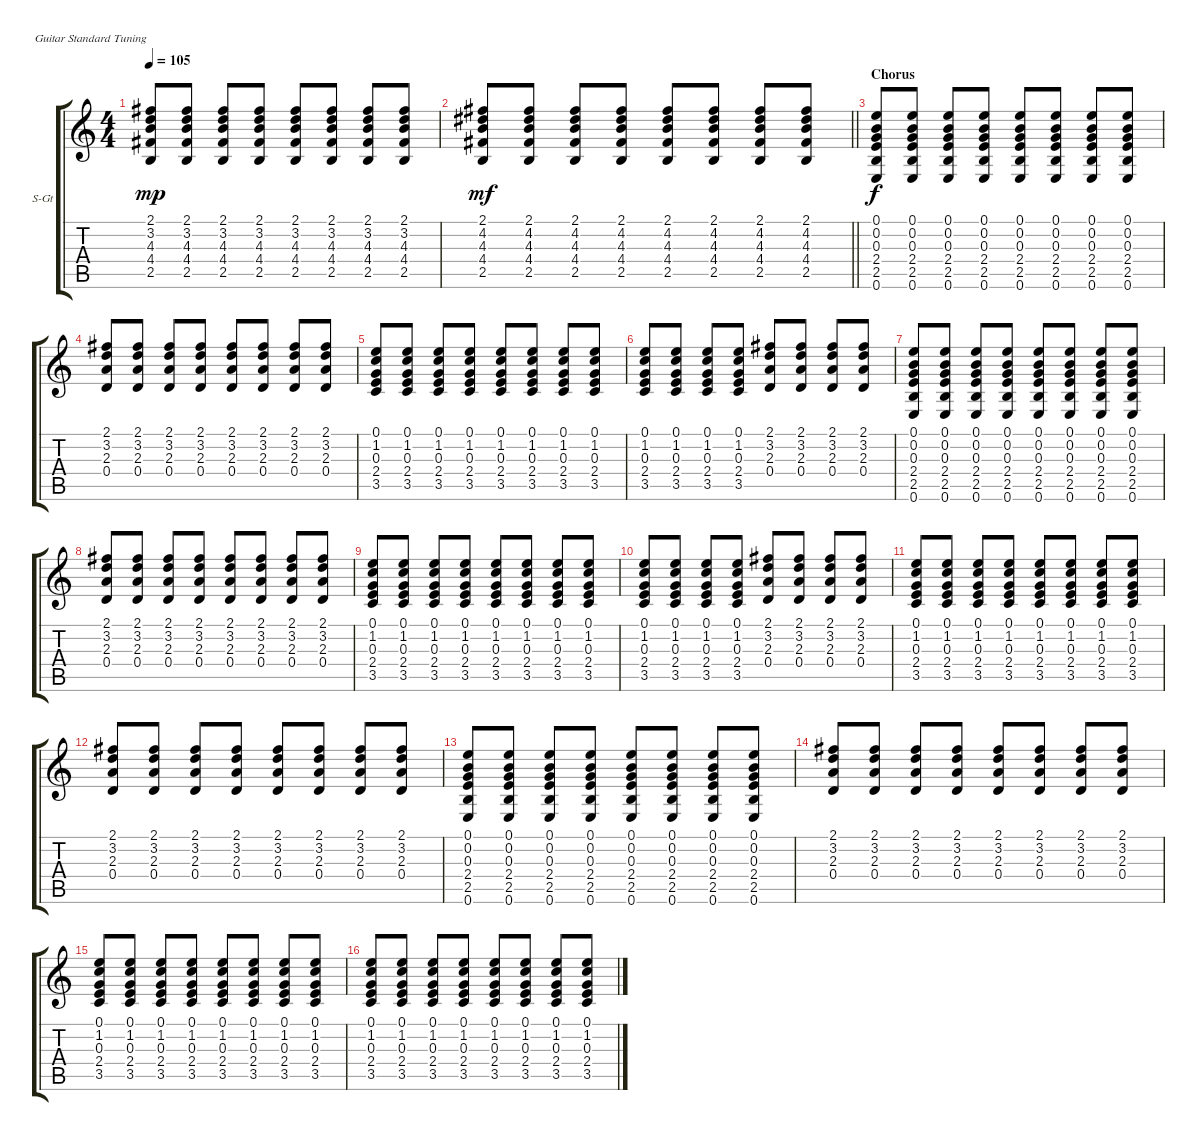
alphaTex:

\bracketExtendMode groupsimilarinstruments
\firstSystemTrackNameOrientation horizontal
\otherSystemsTrackNameOrientation horizontal
\track ("PM (Guitar)" "S-Gt") {instrument acousticguitarsteel}
\staff {score tabs}
\tuning (E4 B3 G3 D3 A2 E2)
\ts (4 4)
\tempo 105
\clef g2
\scale
0.333333
\ks c
(2.1 3.2 4.3 4.4 2.5).8{dy mp} (2.1 3.2 4.3 4.4 2.5).8 (2.1 3.2 4.3 4.4 2.5).8 (2.1 3.2 4.3 4.4 2.5).8 (2.1 3.2 4.3 4.4 2.5).8 (2.1 3.2 4.3 4.4 2.5).8 (2.1 3.2 4.3 4.4 2.5).8 (2.1 3.2 4.3 4.4 2.5).8 |
\scale
0.333333
\barLineRight lightlight
(2.1 4.2 4.3 4.4 2.5).8{dy mf} (2.1 4.2 4.3 4.4 2.5).8 (2.1 4.2 4.3 4.4 2.5).8 (2.1 4.2 4.3 4.4 2.5).8 (2.1 4.2 4.3 4.4 2.5).8 (2.1 4.2 4.3 4.4 2.5).8 (2.1 4.2 4.3 4.4 2.5).8 (2.1 4.2 4.3 4.4 2.5).8 |
\section ("" "Chorus")
\scale
0.333333 (0.1 0.2 0.3 2.4 2.5 0.6).8{dy f} (0.1 0.2 0.3 2.4 2.5 0.6).8 (0.1 0.2 0.3 2.4 2.5 0.6).8 (0.1 0.2 0.3 2.4 2.5 0.6).8 (0.1 0.2 0.3 2.4 2.5 0.6).8 (0.1 0.2 0.3 2.4 2.5 0.6).8 (0.1 0.2 0.3 2.4 2.5 0.6).8 (0.1 0.2 0.3 2.4 2.5 0.6).8 |
\scale
0.333333 (2.1 3.2 2.3 0.4).8 (2.1 3.2 2.3 0.4).8 (2.1 3.2 2.3 0.4).8 (2.1 3.2 2.3 0.4).8 (2.1 3.2 2.3 0.4).8 (2.1 3.2 2.3 0.4).8 (2.1 3.2 2.3 0.4).8 (2.1 3.2 2.3 0.4).8 |
\scale
0.333333 (0.1 1.2 0.3 2.4 3.5).8 (0.1 1.2 0.3 2.4 3.5).8 (0.1 1.2 0.3 2.4 3.5).8 (0.1 1.2 0.3 2.4 3.5).8 (0.1 1.2 0.3 2.4 3.5).8 (0.1 1.2 0.3 2.4 3.5).8 (0.1 1.2 0.3 2.4 3.5).8 (0.1 1.2 0.3 2.4 3.5).8 |
\scale
0.333333 (0.1 1.2 0.3 2.4 3.5).8 (0.1 1.2 0.3 2.4 3.5).8 (0.1 1.2 0.3 2.4 3.5).8 (0.1 1.2 0.3 2.4 3.5).8 (2.1 3.2 2.3 0.4).8 (2.1 3.2 2.3 0.4).8 (2.1 3.2 2.3 0.4).8 (2.1 3.2 2.3 0.4).8 |
\scale
0.333333 (0.1 0.2 0.3 2.4 2.5 0.6).8 (0.1 0.2 0.3 2.4 2.5 0.6).8 (0.1 0.2 0.3 2.4 2.5 0.6).8 (0.1 0.2 0.3 2.4 2.5 0.6).8 (0.1 0.2 0.3 2.4 2.5 0.6).8 (0.1 0.2 0.3 2.4 2.5 0.6).8 (0.1 0.2 0.3 2.4 2.5 0.6).8 (0.1 0.2 0.3 2.4 2.5 0.6).8 |
\scale
0.333333 (2.1 3.2 2.3 0.4).8 (2.1 3.2 2.3 0.4).8 (2.1 3.2 2.3 0.4).8 (2.1 3.2 2.3 0.4).8 (2.1 3.2 2.3 0.4).8 (2.1 3.2 2.3 0.4).8 (2.1 3.2 2.3 0.4).8 (2.1 3.2 2.3 0.4).8 |
\scale
0.333333 (0.1 1.2 0.3 2.4 3.5).8 (0.1 1.2 0.3 2.4 3.5).8 (0.1 1.2 0.3 2.4 3.5).8 (0.1 1.2 0.3 2.4 3.5).8 (0.1 1.2 0.3 2.4 3.5).8 (0.1 1.2 0.3 2.4 3.5).8 (0.1 1.2 0.3 2.4 3.5).8 (0.1 1.2 0.3 2.4 3.5).8 |
\scale
0.333333 (0.1 1.2 0.3 2.4 3.5).8 (0.1 1.2 0.3 2.4 3.5).8 (0.1 1.2 0.3 2.4 3.5).8 (0.1 1.2 0.3 2.4 3.5).8 (2.1 3.2 2.3 0.4).8 (2.1 3.2 2.3 0.4).8 (2.1 3.2 2.3 0.4).8 (2.1 3.2 2.3 0.4).8 |
\scale
0.333333 (0.1 1.2 0.3 2.4 3.5).8 (0.1 1.2 0.3 2.4 3.5).8 (0.1 1.2 0.3 2.4 3.5).8 (0.1 1.2 0.3 2.4 3.5).8 (0.1 1.2 0.3 2.4 3.5).8 (0.1 1.2 0.3 2.4 3.5).8 (0.1 1.2 0.3 2.4 3.5).8 (0.1 1.2 0.3 2.4 3.5).8 |
\scale
0.333333 (2.1 3.2 2.3 0.4).8 (2.1 3.2 2.3 0.4).8 (2.1 3.2 2.3 0.4).8 (2.1 3.2 2.3 0.4).8 (2.1 3.2 2.3 0.4).8 (2.1 3.2 2.3 0.4).8 (2.1 3.2 2.3 0.4).8 (2.1 3.2 2.3 0.4).8 |
\scale
0.333333 (0.1 0.2 0.3 2.4 2.5 0.6).8 (0.1 0.2 0.3 2.4 2.5 0.6).8 (0.1 0.2 0.3 2.4 2.5 0.6).8 (0.1 0.2 0.3 2.4 2.5 0.6).8 (0.1 0.2 0.3 2.4 2.5 0.6).8 (0.1 0.2 0.3 2.4 2.5 0.6).8 (0.1 0.2 0.3 2.4 2.5 0.6).8 (0.1 0.2 0.3 2.4 2.5 0.6).8 |
\scale
0.333333 (2.1 3.2 2.3 0.4).8 (2.1 3.2 2.3 0.4).8 (2.1 3.2 2.3 0.4).8 (2.1 3.2 2.3 0.4).8 (2.1 3.2 2.3 0.4).8 (2.1 3.2 2.3 0.4).8 (2.1 3.2 2.3 0.4).8 (2.1 3.2 2.3 0.4).8 |
\scale
0.333333 (0.1 1.2 0.3 2.4 3.5).8 (0.1 1.2 0.3 2.4 3.5).8 (0.1 1.2 0.3 2.4 3.5).8 (0.1 1.2 0.3 2.4 3.5).8 (0.1 1.2 0.3 2.4 3.5).8 (0.1 1.2 0.3 2.4 3.5).8 (0.1 1.2 0.3 2.4 3.5).8 (0.1 1.2 0.3 2.4 3.5).8 |
\scale
0.333333 (0.1 1.2 0.3 2.4 3.5).8 (0.1 1.2 0.3 2.4 3.5).8 (0.1 1.2 0.3 2.4 3.5).8 (0.1 1.2 0.3 2.4 3.5).8 (0.1 1.2 0.3 2.4 3.5).8 (0.1 1.2 0.3 2.4 3.5).8 (0.1 1.2 0.3 2.4 3.5).8 (0.1 1.2 0.3 2.4 3.5).8
